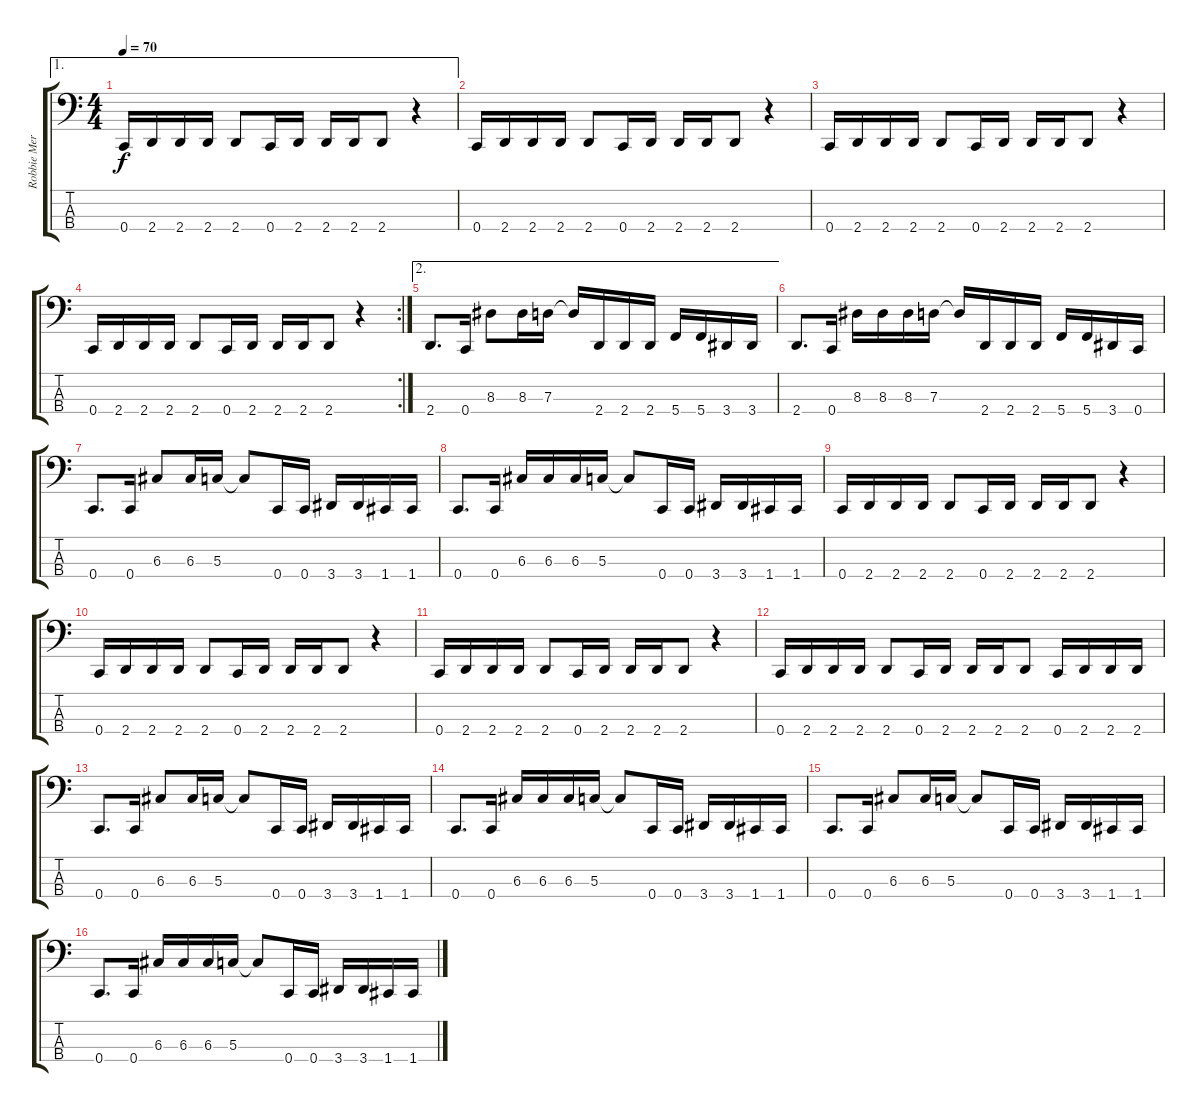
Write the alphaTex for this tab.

\track ("Robbie Merrill" "Robbie Mer") {instrument electricbassfinger}
\staff {score tabs}
\tuning (F2 C2 G1 C1) {hide}
\ae 1
\ts (4 4)
\tempo 70
\clef f4
\ks c
0.4.16{dy f} 2.4.16 2.4.16 2.4.16 2.4.8 0.4.16 2.4.16 2.4.16 2.4.16 2.4.8 r.4 |
0.4.16 2.4.16 2.4.16 2.4.16 2.4.8 0.4.16 2.4.16 2.4.16 2.4.16 2.4.8 r.4 |
0.4.16 2.4.16 2.4.16 2.4.16 2.4.8 0.4.16 2.4.16 2.4.16 2.4.16 2.4.8 r.4 |
\rc 2
0.4.16 2.4.16 2.4.16 2.4.16 2.4.8 0.4.16 2.4.16 2.4.16 2.4.16 2.4.8 r.4 |
\ae 2
2.4.8{d} 0.4.16 8.3.8 8.3.16 7.3.16 7.3{t}.16 2.4.16 2.4.16 2.4.16 5.4.16 5.4.16 3.4.16 3.4.16 |
2.4.8{d} 0.4.16 8.3.16 8.3.16 8.3.16 7.3.16 7.3{t}.16 2.4.16 2.4.16 2.4.16 5.4.16 5.4.16 3.4.16 0.4.16 |
0.4.8{d} 0.4.16 6.3.8 6.3.16 5.3.16 5.3{t}.8 0.4.16 0.4.16 3.4.16 3.4.16 1.4.16 1.4.16 |
0.4.8{d} 0.4.16 6.3.16 6.3.16 6.3.16 5.3.16 5.3{t}.8 0.4.16 0.4.16 3.4.16 3.4.16 1.4.16 1.4.16 |
0.4.16 2.4.16 2.4.16 2.4.16 2.4.8 0.4.16 2.4.16 2.4.16 2.4.16 2.4.8 r.4 |
0.4.16 2.4.16 2.4.16 2.4.16 2.4.8 0.4.16 2.4.16 2.4.16 2.4.16 2.4.8 r.4 |
0.4.16 2.4.16 2.4.16 2.4.16 2.4.8 0.4.16 2.4.16 2.4.16 2.4.16 2.4.8 r.4 |
0.4.16 2.4.16 2.4.16 2.4.16 2.4.8 0.4.16 2.4.16 2.4.16 2.4.16 2.4.8 0.4.16 2.4.16 2.4.16 2.4.16 |
0.4.8{d} 0.4.16 6.3.8 6.3.16 5.3.16 5.3{t}.8 0.4.16 0.4.16 3.4.16 3.4.16 1.4.16 1.4.16 |
0.4.8{d} 0.4.16 6.3.16 6.3.16 6.3.16 5.3.16 5.3{t}.8 0.4.16 0.4.16 3.4.16 3.4.16 1.4.16 1.4.16 |
0.4.8{d} 0.4.16 6.3.8 6.3.16 5.3.16 5.3{t}.8 0.4.16 0.4.16 3.4.16 3.4.16 1.4.16 1.4.16 |
0.4.8{d} 0.4.16 6.3.16 6.3.16 6.3.16 5.3.16 5.3{t}.8 0.4.16 0.4.16 3.4.16 3.4.16 1.4.16 1.4.16
